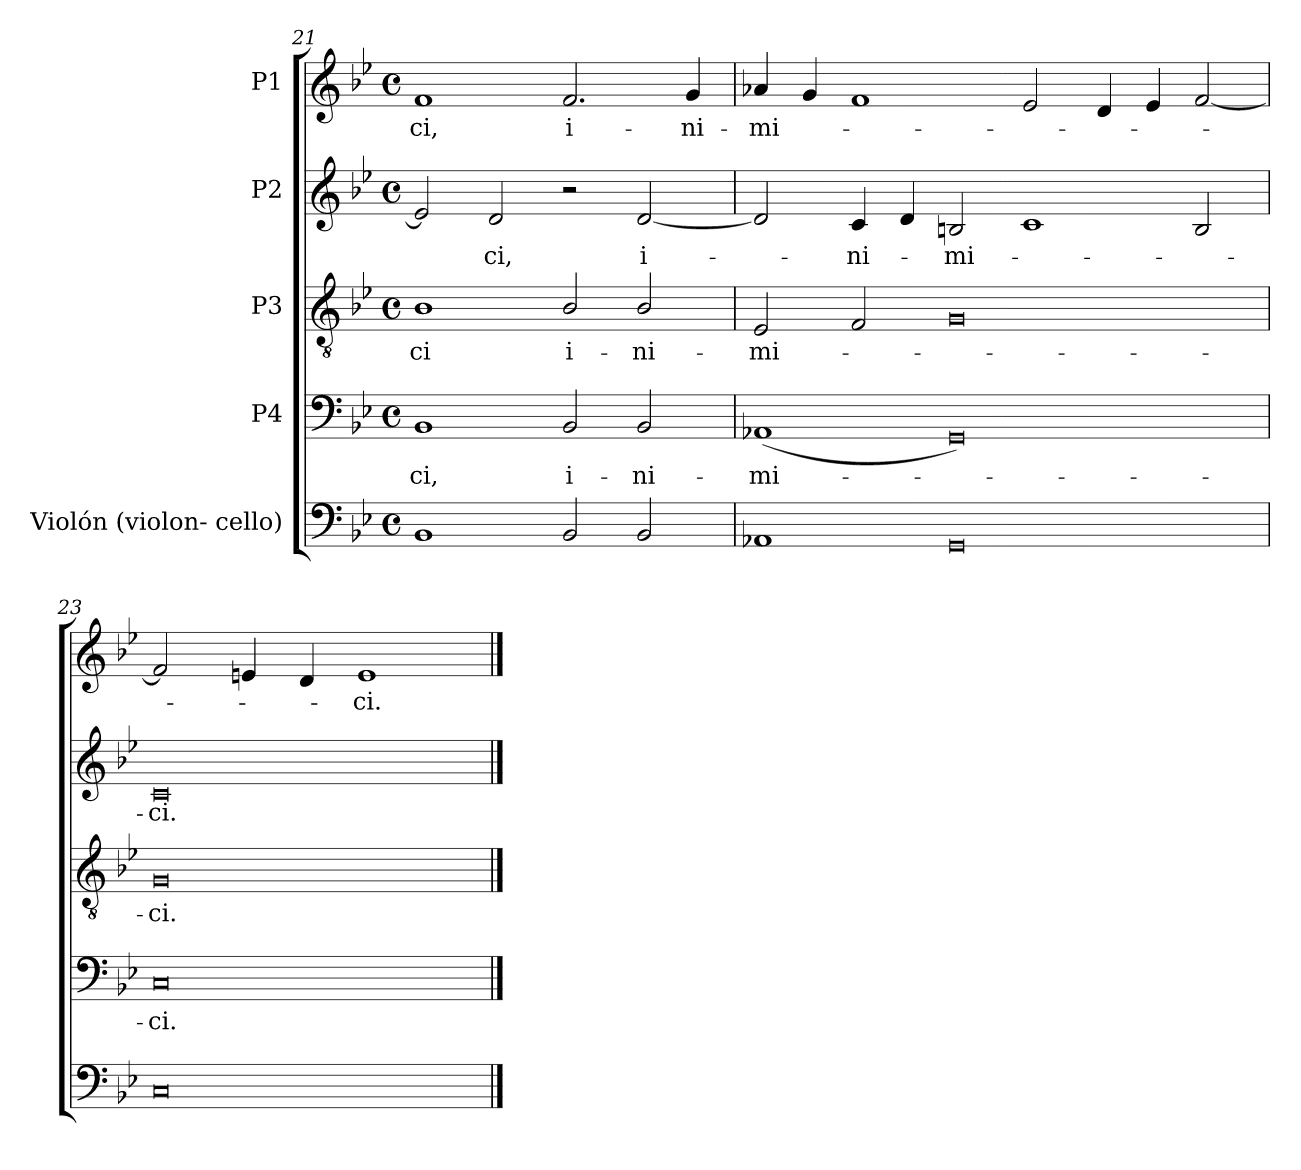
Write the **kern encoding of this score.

**kern	**kern	**text	**kern	**text	**kern	**text	**kern	**text
*part5	*part4	*part4	*part3	*part3	*part2	*part2	*part1	*part1
*staff5	*staff4	*staff4	*staff3	*staff3	*staff2	*staff2	*staff1	*staff1
*I"Violón (violon- cello)	*I"P4	*	*I"P3	*	*I"P2	*	*I"P1	*
*clefF4	*clefF4	*	*clefGv2	*	*clefG2	*	*clefG2	*
*	*	*	*ITrd7c12	*	*	*	*	*
*k[b-e-]	*k[b-e-]	*	*k[b-e-]	*	*k[b-e-]	*	*k[b-e-]	*
*B-:	*B-:	*	*B-:	*	*B-:	*	*B-:	*
*M4/4	*M4/4	*	*M4/4	*	*M4/4	*	*M4/4	*
*met(c)	*met(c)	*	*met(c)	*	*met(c)	*	*met(c)	*
=21	=21	=21	=21	=21	=21	=21	=21	=21
!	!	!LO:LY:b:color=#000000	!	!	!	!	!	!
!	!	!	!	!LO:LY:b:color=#000000	!	!	!	!
!	!	!	!	!	!	!	!	!LO:LY:b:color=#000000
1BB-i	1BB-i	-ci,	1BB-i	-ci	2e-i/]	.	1fi	-ci,
!	!	!	!	!	!	!LO:LY:b:color=#000000	!	!
.	.	.	.	.	2di/	-ci,	.	.
!	!	!LO:LY:b:color=#000000	!	!	!	!	!	!
!	!	!	!	!LO:LY:b:color=#000000	!	!	!	!
!	!	!	!	!	!	!	!	!LO:LY:b:color=#000000
2BB-i/	2BB-i/	i-	2BB-i/	i-	2r	.	2.fi/	i-
!	!	!LO:LY:b:color=#000000	!	!	!	!	!	!
!	!	!	!	!LO:LY:b:color=#000000	!	!	!	!
!	!	!	!	!	!	!LO:LY:b:color=#000000	!	!
2BB-i/	2BB-i/	-ni-	2BB-i/	-ni-	[2di/	i-	.	.
!	!	!	!	!	!	!	!	!LO:LY:b:color=#000000
.	.	.	.	.	.	.	4gi/	-ni-
=22	=22	=22	=22	=22	=22	=22	=22	=22
!	!	!LO:LY:b:color=#000000	!	!	!	!	!	!
!	!	!	!	!LO:LY:b:color=#000000	!	!	!	!
!	!	!	!	!	!	!	!	!LO:LY:b:color=#000000
1AA-Xi	(1AA-Xi	-mi-	2EE-i/	-mi-	2di/]	.	4a-Xi/	-mi-
.	.	.	.	.	.	.	4gi/	.
!	!	!	!	!	!	!LO:LY:b:color=#000000	!	!
.	.	.	2FFi/	.	4ci/	-ni-	1fi	.
.	.	.	.	.	4di/	.	.	.
!	!	!	!	!	!	!LO:LY:b:color=#000000	!	!
0GGi	0GGi)	.	0GGi	.	2Bni/	-mi-	.	.
.	.	.	.	.	1ci	.	2e-i/	.
.	.	.	.	.	.	.	4di/	.
.	.	.	.	.	.	.	4e-i/	.
.	.	.	.	.	2Bi/	.	[2fi/	.
=23	=23	=23	=23	=23	=23	=23	=23	=23
!	!	!LO:LY:b:color=#000000	!	!	!	!	!	!
!	!	!	!	!LO:LY:b:color=#000000	!	!	!	!
!	!	!	!	!	!	!LO:LY:b:color=#000000	!	!
0Ci	0Ci	-ci.	0GGi	-ci.	0ci	-ci.	2fi/]	.
.	.	.	.	.	.	.	4eni/	.
.	.	.	.	.	.	.	4di/	.
!	!	!	!	!	!	!	!	!LO:LY:b:color=#000000
.	.	.	.	.	.	.	1ei	-ci.
==	==	==	==	==	==	==	==	==
*-	*-	*-	*-	*-	*-	*-	*-	*-
